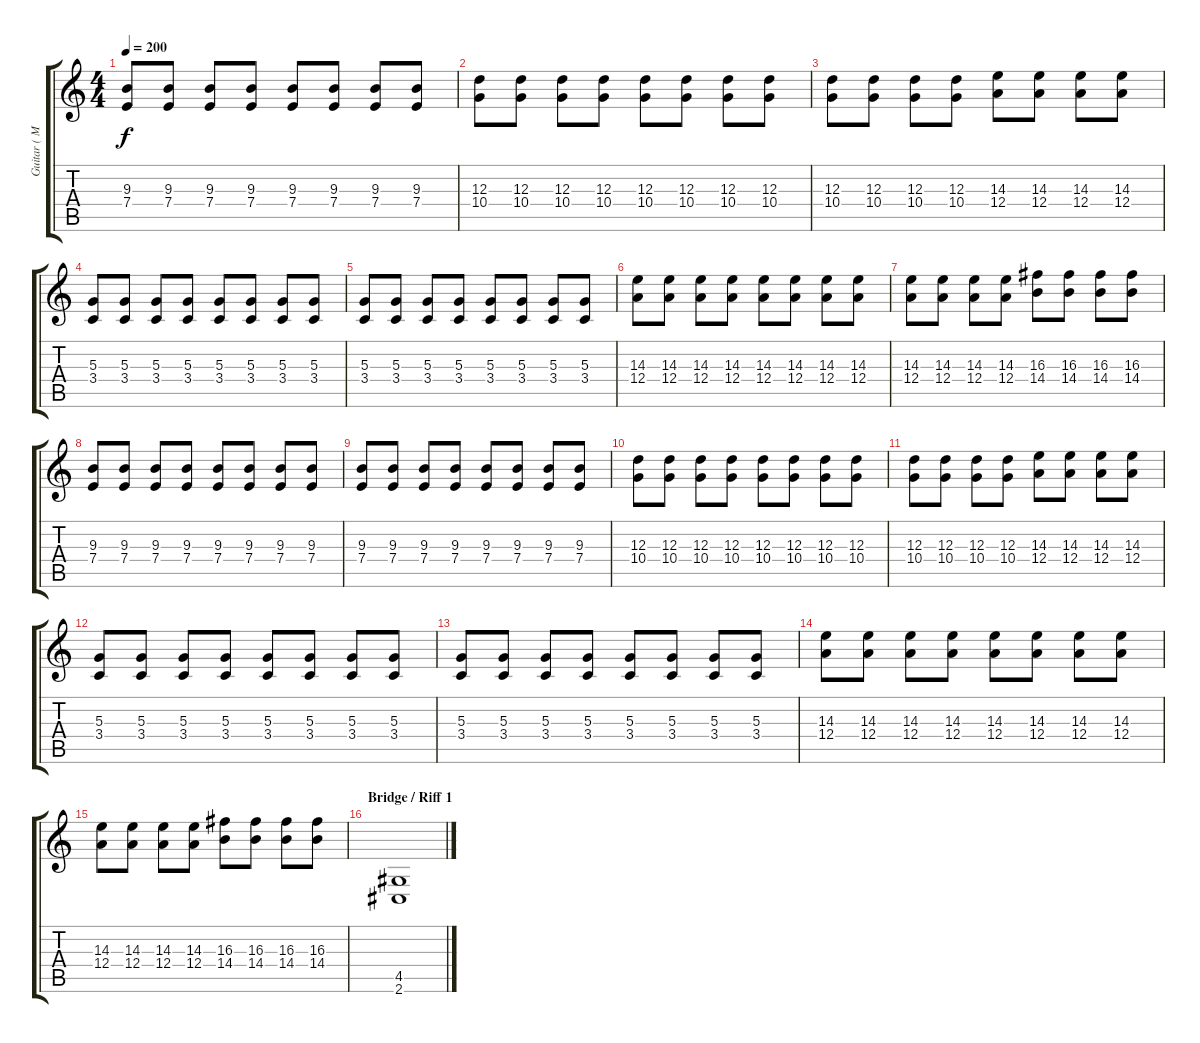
\track ("Guitar ( Mircea )" "Guitar ( M") {instrument distortionguitar}
\staff {score tabs}
\tuning (B3 Gb3 D3 A2 E2 B1) {hide}
\ts (4 4)
\tempo 200
\clef g2
\ks c
(9.3 7.4).8{dy f} (9.3 7.4).8 (9.3 7.4).8 (9.3 7.4).8 (9.3 7.4).8 (9.3 7.4).8 (9.3 7.4).8 (9.3 7.4).8 |
(12.3 10.4).8 (12.3 10.4).8 (12.3 10.4).8 (12.3 10.4).8 (12.3 10.4).8 (12.3 10.4).8 (12.3 10.4).8 (12.3 10.4).8 |
(12.3 10.4).8 (12.3 10.4).8 (12.3 10.4).8 (12.3 10.4).8 (14.3 12.4).8 (14.3 12.4).8 (14.3 12.4).8 (14.3 12.4).8 |
(5.3 3.4).8 (5.3 3.4).8 (5.3 3.4).8 (5.3 3.4).8 (5.3 3.4).8 (5.3 3.4).8 (5.3 3.4).8 (5.3 3.4).8 |
(5.3 3.4).8 (5.3 3.4).8 (5.3 3.4).8 (5.3 3.4).8 (5.3 3.4).8 (5.3 3.4).8 (5.3 3.4).8 (5.3 3.4).8 |
(14.3 12.4).8 (14.3 12.4).8 (14.3 12.4).8 (14.3 12.4).8 (14.3 12.4).8 (14.3 12.4).8 (14.3 12.4).8 (14.3 12.4).8 |
(14.3 12.4).8 (14.3 12.4).8 (14.3 12.4).8 (14.3 12.4).8 (16.3 14.4).8 (16.3 14.4).8 (16.3 14.4).8 (16.3 14.4).8 |
(9.3 7.4).8 (9.3 7.4).8 (9.3 7.4).8 (9.3 7.4).8 (9.3 7.4).8 (9.3 7.4).8 (9.3 7.4).8 (9.3 7.4).8 |
(9.3 7.4).8 (9.3 7.4).8 (9.3 7.4).8 (9.3 7.4).8 (9.3 7.4).8 (9.3 7.4).8 (9.3 7.4).8 (9.3 7.4).8 |
(12.3 10.4).8 (12.3 10.4).8 (12.3 10.4).8 (12.3 10.4).8 (12.3 10.4).8 (12.3 10.4).8 (12.3 10.4).8 (12.3 10.4).8 |
(12.3 10.4).8 (12.3 10.4).8 (12.3 10.4).8 (12.3 10.4).8 (14.3 12.4).8 (14.3 12.4).8 (14.3 12.4).8 (14.3 12.4).8 |
(5.3 3.4).8 (5.3 3.4).8 (5.3 3.4).8 (5.3 3.4).8 (5.3 3.4).8 (5.3 3.4).8 (5.3 3.4).8 (5.3 3.4).8 |
(5.3 3.4).8 (5.3 3.4).8 (5.3 3.4).8 (5.3 3.4).8 (5.3 3.4).8 (5.3 3.4).8 (5.3 3.4).8 (5.3 3.4).8 |
(14.3 12.4).8 (14.3 12.4).8 (14.3 12.4).8 (14.3 12.4).8 (14.3 12.4).8 (14.3 12.4).8 (14.3 12.4).8 (14.3 12.4).8 |
(14.3 12.4).8 (14.3 12.4).8 (14.3 12.4).8 (14.3 12.4).8 (16.3 14.4).8 (16.3 14.4).8 (16.3 14.4).8 (16.3 14.4).8 |
\section ("" "Bridge / Riff 1")
(4.5 2.6).1
